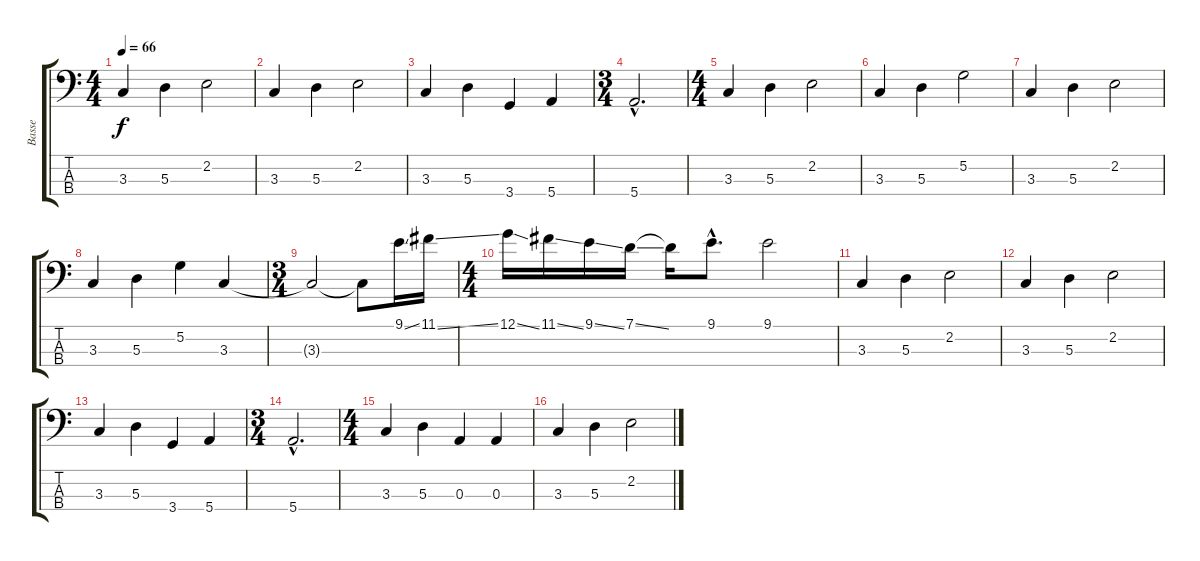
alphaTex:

\track ("Basse" "Basse") {instrument electricbassfinger}
\staff {score tabs}
\tuning (G2 D2 A1 E1) {hide}
\ts (4 4)
\tempo 66
\clef f4
\ks c
3.3.4{dy f} 5.3.4 2.2.2 |
3.3.4 5.3.4 2.2.2 |
3.3.4 5.3.4 3.4.4 5.4.4 |
\ts (3 4)
5.4{hac}.2{d} |
\ts (4 4)
3.3.4 5.3.4 2.2.2 |
3.3.4 5.3.4 5.2.2 |
3.3.4 5.3.4 2.2.2 |
3.3.4 5.3.4 5.2.4 3.3.4 |
\ts (3 4)
3.3{t}.2 3.3{t}.8 9.1{ss}.16 11.1{ss}.16 |
\ts (4 4)
12.1{ss}.16 11.1{ss}.16 9.1{ss}.16 7.1{ss}.16 7.1{t}.16 9.1{hac}.8{d} 9.1.2 |
3.3.4 5.3.4 2.2.2 |
3.3.4 5.3.4 2.2.2 |
3.3.4 5.3.4 3.4.4 5.4.4 |
\ts (3 4)
5.4{hac}.2{d} |
\ts (4 4)
3.3.4 5.3.4 0.3.4 0.3.4 |
3.3.4 5.3.4 2.2.2
